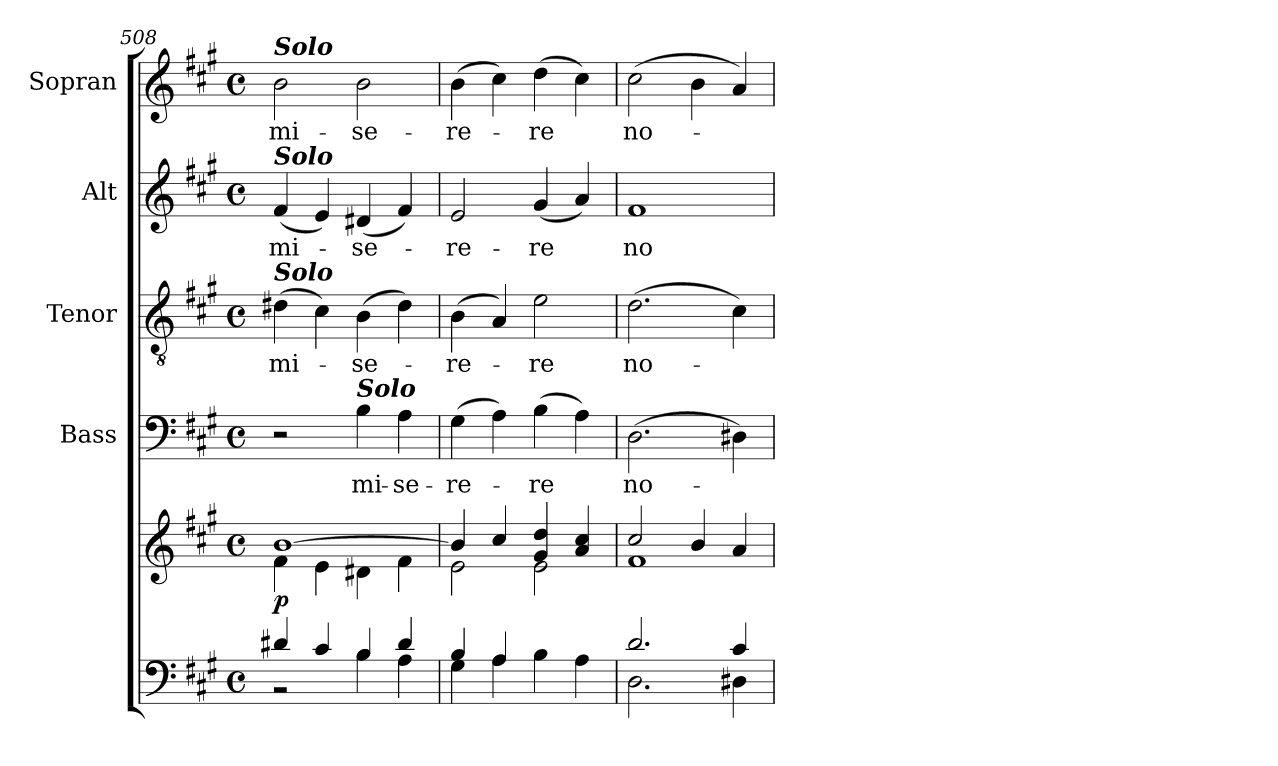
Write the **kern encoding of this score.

**kern	**kern	**dynam	**kern	**text	**kern	**text	**kern	**text	**kern	**text
*part5	*part5	*part5	*part4	*part4	*part3	*part3	*part2	*part2	*part1	*part1
*staff6	*staff5	*staff5/6	*staff4	*staff4	*staff3	*staff3	*staff2	*staff2	*staff1	*staff1
*	*	*	*I"Bass	*	*I"Tenor	*	*I"Alt	*	*I"Sopran	*
*	*	*	*I'B.	*	*I'T.	*	*I'A.	*	*I'S.	*
*clefF4	*clefG2	*	*clefF4	*	*clefGv2	*	*clefG2	*	*clefG2	*
*k[f#c#g#]	*k[f#c#g#]	*	*k[f#c#g#]	*	*k[f#c#g#]	*	*k[f#c#g#]	*	*k[f#c#g#]	*
*A:	*A:	*	*A:	*	*A:	*	*A:	*	*A:	*
*M4/4	*M4/4	*	*M4/4	*	*M4/4	*	*M4/4	*	*M4/4	*
*met(c)	*met(c)	*	*met(c)	*	*met(c)	*	*met(c)	*	*met(c)	*
=508	=508	=508	=508	=508	=508	=508	=508	=508	=508	=508
*^	*^	*	*	*	*	*	*	*	*	*
!	!	!	!	!	!	!	!	!	!	!	!LO:TX:a:Bi:t=Solo	!
!	!	!	!	!	!	!	!	!	!LO:TX:a:Bi:t=Solo	!	!	!
!	!	!	!	!	!	!	!LO:TX:a:Bi:t=Solo	!	!	!	!	!
!	!	!	!	!LO:DY:b	!	!	!	!LO:LY:b	!	!LO:LY:b	!	!LO:LY:b
4d#X/	2r	[>1b	4f#\	p	2r	.	(>4d#X\	mi-	(<4f#/	mi-	2b\	mi-
4c#/	.	.	4e\	.	.	.	4c#\)	.	4e/)	.	.	.
!	!	!	!	!	!LO:TX:a:Bi:t=Solo	!	!	!	!	!	!	!
!	!	!	!	!	!	!LO:LY:b	!	!LO:LY:b	!	!LO:LY:b	!	!LO:LY:b
4B/	4B\	.	4d#X\	.	4B\	mi-	(>4B\	-se-	(<4d#X/	-se-	2b\	-se-
!	!	!	!	!	!	!LO:LY:b	!	!	!	!	!	!
4d#/	4A\	.	4f#\	.	4A\	-se-	4d#\)	.	4f#/)	.	.	.
=509	=509	=509	=509	=509	=509	=509	=509	=509	=509	=509	=509	=509
!	!	!	!	!	!	!LO:LY:b	!	!LO:LY:b	!	!LO:LY:b	!	!LO:LY:b
4B/	4G#\	4b/]	2e\	.	(>4G#\	-re-	(>4B\	-re-	2e/	-re-	(>4b\	-re-
4A/	4A\	4cc#/	.	.	4A\)	.	4A/)	.	.	.	4cc#\)	.
!	!	!	!	!	!	!LO:LY:b	!	!LO:LY:b	!	!LO:LY:b	!	!LO:LY:b
2ryy	4B\	4g#/ 4dd/	2e\	.	(>4B\	-re	2e\	-re	(<4g#/	-re	(>4dd\	-re
.	4A\	4a/ 4cc#/	.	.	4A\)	.	.	.	4a/)	.	4cc#\)	.
=510	=510	=510	=510	=510	=510	=510	=510	=510	=510	=510	=510	=510
!	!	!	!	!	!	!LO:LY:b	!	!LO:LY:b	!	!LO:LY:b	!	!LO:LY:b
2.d/	2.D\	2cc#/	1f#	.	(>2.D\	no-	(>2.d\	no-	1f#	no-	(>2cc#\	no-
.	.	4b/	.	.	.	.	.	.	.	.	4b\	.
4c#/	4D#X\	4a/	.	.	4D#X\)	.	4c#\)	.	.	.	4a/)	.
*v	*v	*	*	*	*	*	*	*	*	*	*	*
*	*v	*v	*	*	*	*	*	*	*	*	*
=	=	=	=	=	=	=	=	=	=	=
*-	*-	*-	*-	*-	*-	*-	*-	*-	*-	*-
